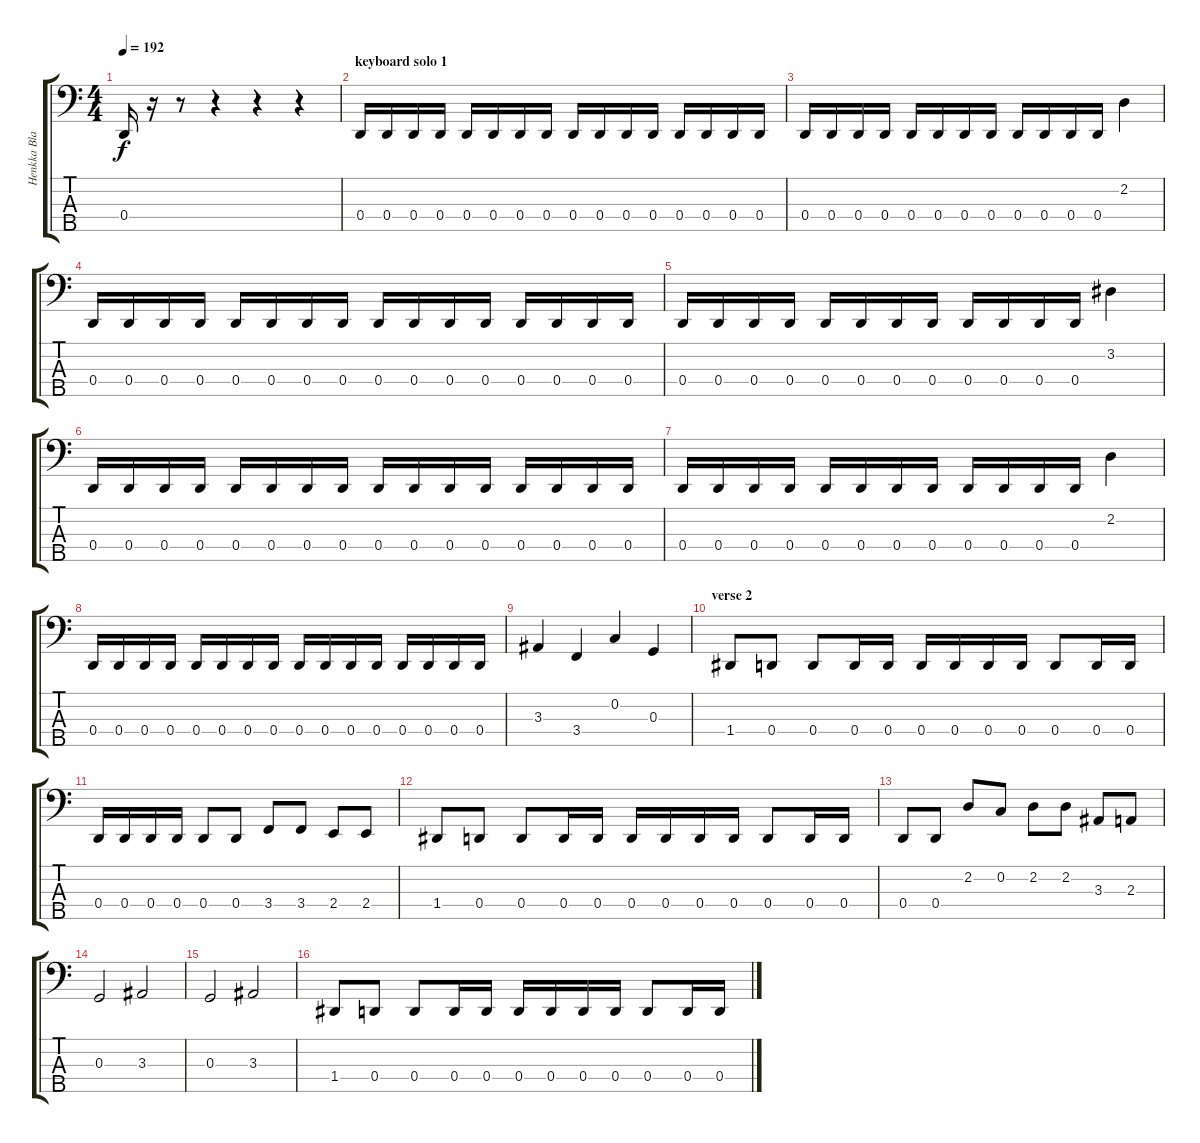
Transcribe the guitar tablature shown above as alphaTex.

\track ("Henkka Blacksmith" "Henkka Bla") {instrument electricbassfinger}
\staff {score tabs}
\tuning (F2 C2 G1 D1 A0) {hide}
\ts (4 4)
\tempo 192
\clef f4
\ks c
0.4.16{dy f} r.16 r.8 r.4 r.4 r.4 |
\section ("" "keyboard solo 1")
0.4.16 0.4.16 0.4.16 0.4.16 0.4.16 0.4.16 0.4.16 0.4.16 0.4.16 0.4.16 0.4.16 0.4.16 0.4.16 0.4.16 0.4.16 0.4.16 |
0.4.16 0.4.16 0.4.16 0.4.16 0.4.16 0.4.16 0.4.16 0.4.16 0.4.16 0.4.16 0.4.16 0.4.16 2.2.4 |
0.4.16 0.4.16 0.4.16 0.4.16 0.4.16 0.4.16 0.4.16 0.4.16 0.4.16 0.4.16 0.4.16 0.4.16 0.4.16 0.4.16 0.4.16 0.4.16 |
0.4.16 0.4.16 0.4.16 0.4.16 0.4.16 0.4.16 0.4.16 0.4.16 0.4.16 0.4.16 0.4.16 0.4.16 3.2.4 |
0.4.16 0.4.16 0.4.16 0.4.16 0.4.16 0.4.16 0.4.16 0.4.16 0.4.16 0.4.16 0.4.16 0.4.16 0.4.16 0.4.16 0.4.16 0.4.16 |
0.4.16 0.4.16 0.4.16 0.4.16 0.4.16 0.4.16 0.4.16 0.4.16 0.4.16 0.4.16 0.4.16 0.4.16 2.2.4 |
0.4.16 0.4.16 0.4.16 0.4.16 0.4.16 0.4.16 0.4.16 0.4.16 0.4.16 0.4.16 0.4.16 0.4.16 0.4.16 0.4.16 0.4.16 0.4.16 |
3.3.4 3.4.4 0.2.4 0.3.4 |
\section ("" "verse 2")
1.4.8 0.4.8 0.4.8 0.4.16 0.4.16 0.4.16 0.4.16 0.4.16 0.4.16 0.4.8 0.4.16 0.4.16 |
0.4.16 0.4.16 0.4.16 0.4.16 0.4.8 0.4.8 3.4.8 3.4.8 2.4.8 2.4.8 |
1.4.8 0.4.8 0.4.8 0.4.16 0.4.16 0.4.16 0.4.16 0.4.16 0.4.16 0.4.8 0.4.16 0.4.16 |
0.4.8 0.4.8 2.2.8 0.2.8 2.2.8 2.2.8 3.3.8 2.3.8 |
0.3.2 3.3.2 |
0.3.2 3.3.2 |
1.4.8 0.4.8 0.4.8 0.4.16 0.4.16 0.4.16 0.4.16 0.4.16 0.4.16 0.4.8 0.4.16 0.4.16
